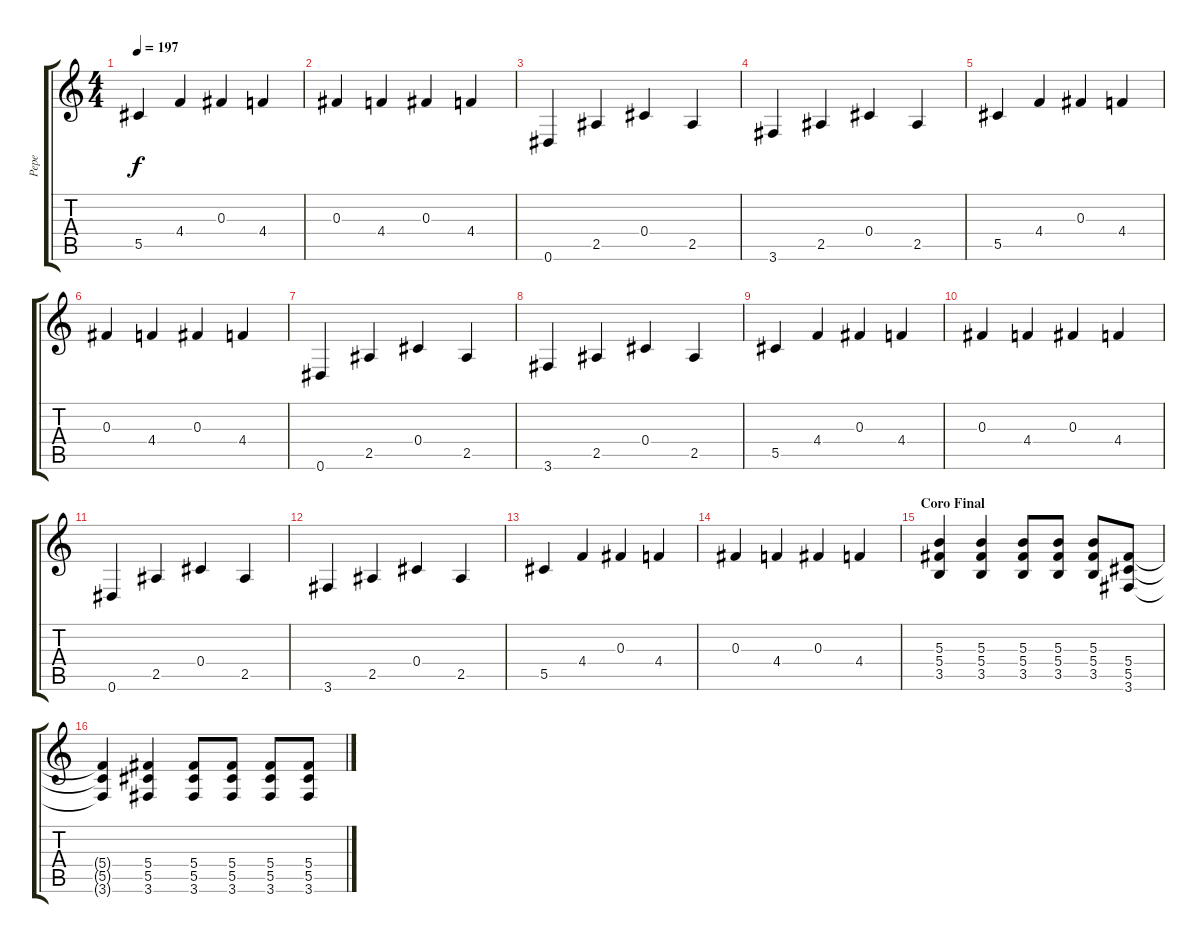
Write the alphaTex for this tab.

\track ("Pepe" "Pepe") {instrument distortionguitar}
\staff {score tabs}
\tuning (Eb4 Bb3 Gb3 Db3 Ab2 Eb2) {hide}
\ts (4 4)
\tempo 197
\clef g2
\ks c
5.5.4{dy f} 4.4.4 0.3.4 4.4.4 |
0.3.4 4.4.4 0.3.4 4.4.4 |
0.6.4 2.5.4 0.4.4 2.5.4 |
3.6.4 2.5.4 0.4.4 2.5.4 |
5.5.4 4.4.4 0.3.4 4.4.4 |
0.3.4 4.4.4 0.3.4 4.4.4 |
0.6.4 2.5.4 0.4.4 2.5.4 |
3.6.4 2.5.4 0.4.4 2.5.4 |
5.5.4 4.4.4 0.3.4 4.4.4 |
0.3.4 4.4.4 0.3.4 4.4.4 |
0.6.4 2.5.4 0.4.4 2.5.4 |
3.6.4 2.5.4 0.4.4 2.5.4 |
5.5.4 4.4.4 0.3.4 4.4.4 |
0.3.4 4.4.4 0.3.4 4.4.4 |
\section ("" "Coro Final")
(5.3 5.4 3.5).4{volume 13 instrument distortionguitar} (5.3 5.4 3.5).4 (5.3 5.4 3.5).8 (5.3 5.4 3.5).8 (5.3 5.4 3.5).8 (5.4 5.5 3.6).8 |
(5.4{t} 5.5{t} 3.6{t}).4 (5.4 5.5 3.6).4 (5.4 5.5 3.6).8 (5.4 5.5 3.6).8 (5.4 5.5 3.6).8 (5.4 5.5 3.6).8
